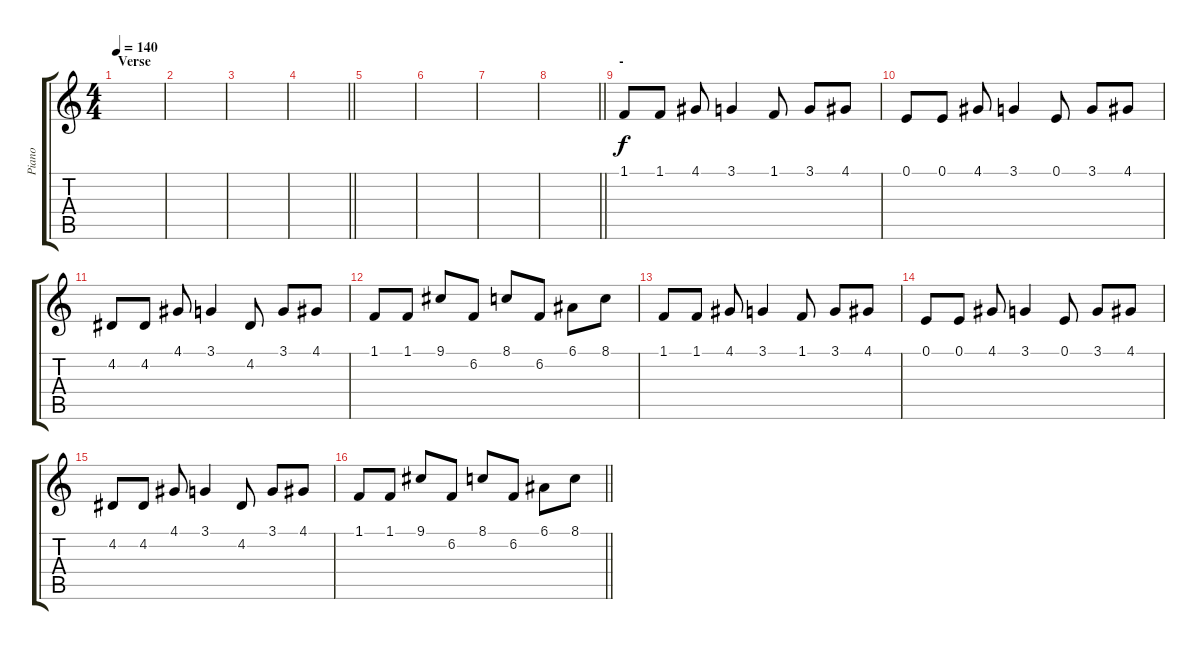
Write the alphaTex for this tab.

\track ("Piano" "Piano") {instrument acousticgrandpiano}
\staff {score tabs}
\tuning (E4 B3 G3 D3 A2 D2) {hide}
\ts (4 4)
\section ("" "Verse ")
\tempo 140
\clef g2
\ks c
|
|
|
\barLineRight lightlight
|
|
|
|
\barLineRight lightlight
|
\section ("" "-")
1.1.8 1.1.8 4.1.8 3.1.4 1.1.8 3.1.8 4.1.8 |
0.1.8 0.1.8 4.1.8 3.1.4 0.1.8 3.1.8 4.1.8 |
4.2.8 4.2.8 4.1.8 3.1.4 4.2.8 3.1.8 4.1.8 |
1.1.8 1.1.8 9.1.8 6.2.8 8.1.8 6.2.8 6.1.8 8.1.8 |
1.1.8 1.1.8 4.1.8 3.1.4 1.1.8 3.1.8 4.1.8 |
0.1.8 0.1.8 4.1.8 3.1.4 0.1.8 3.1.8 4.1.8 |
4.2.8 4.2.8 4.1.8 3.1.4 4.2.8 3.1.8 4.1.8 |
\barLineRight lightlight
1.1.8 1.1.8 9.1.8 6.2.8 8.1.8 6.2.8 6.1.8 8.1.8
